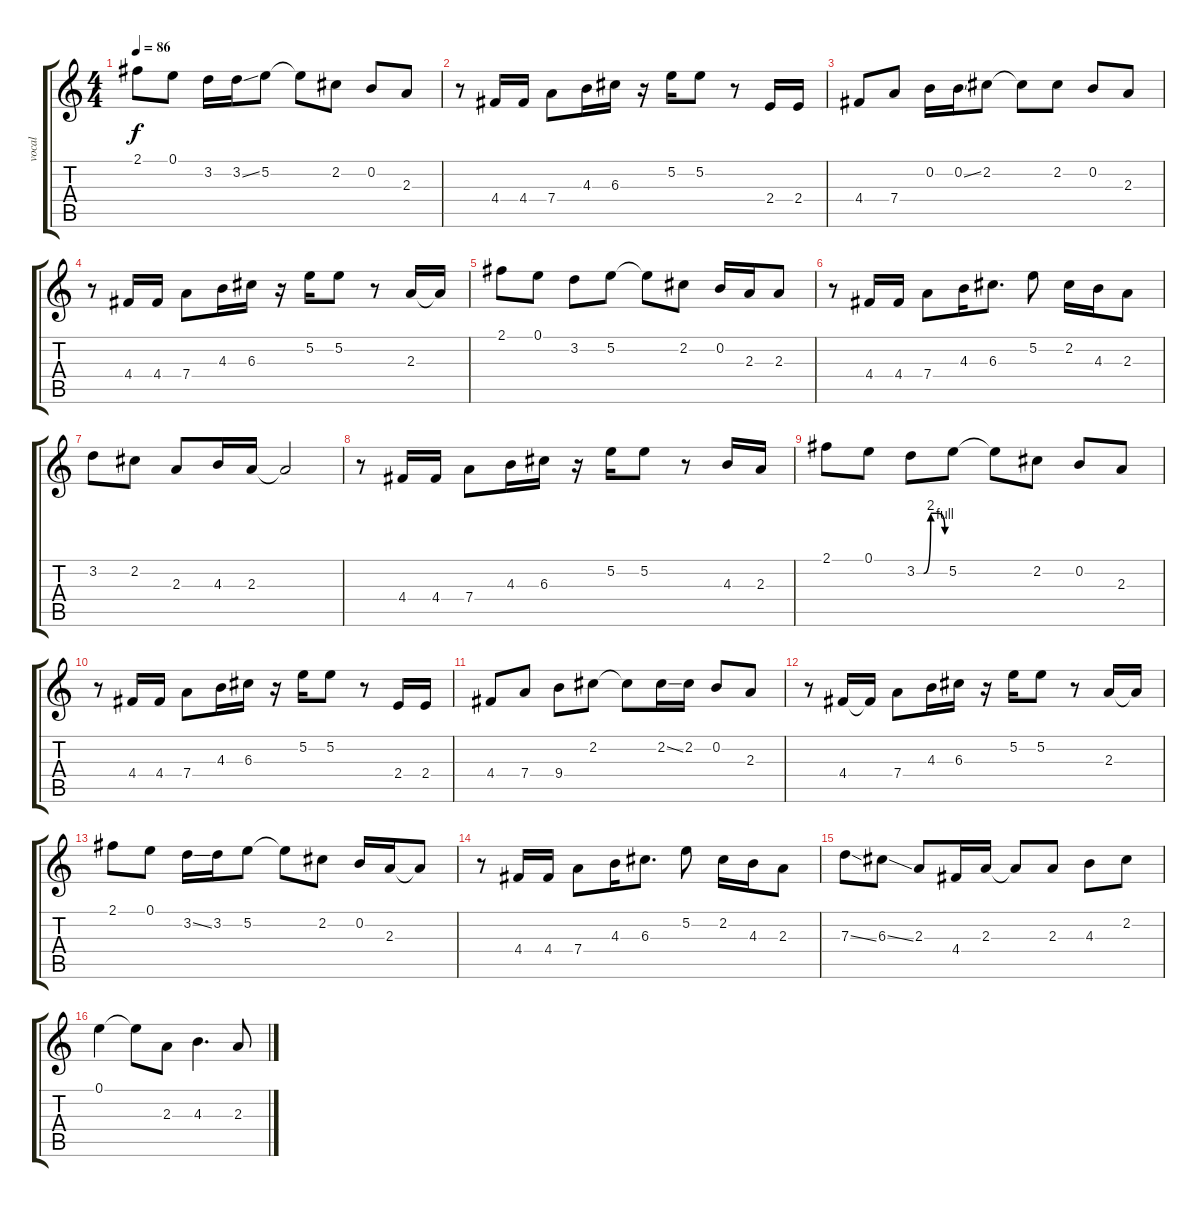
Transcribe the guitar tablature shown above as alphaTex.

\track ("vocal" "vocal") {instrument acousticguitarnylon}
\staff {score tabs}
\tuning (E4 B3 G3 D3 A2 E2) {hide}
\ts (4 4)
\tempo 86
\clef g2
\ks c
2.1.8{dy f} 0.1.8 3.2.16 3.2{ss}.16 5.2.8 5.2{t}.8 2.2.8 0.2.8 2.3.8 |
r.8 4.4.16 4.4.16 7.4.8 4.3.16 6.3.16 r.16 5.2.16 5.2.8 r.8 2.4.16 2.4.16 |
4.4.8 7.4.8 0.2.16 0.2{ss}.16 2.2.8 2.2{t}.8 2.2.8 0.2.8 2.3.8 |
r.8 4.4.16 4.4.16 7.4.8 4.3.16 6.3.16 r.16 5.2.16 5.2.8 r.8 2.3.16 2.3{t}.16 |
2.1.8 0.1.8 3.2.8 5.2.8 5.2{t}.8 2.2.8 0.2.16 2.3.16 2.3.8 |
r.8 4.4.16 4.4.16 7.4.8 4.3.16 6.3.8{d} 5.2.8 2.2.16 4.3.16 2.3.8 |
3.2.8 2.2.8 2.3.8 4.3.16 2.3.16 2.3{t}.2 |
r.8 4.4.16 4.4.16 7.4.8 4.3.16 6.3.16 r.16 5.2.16 5.2.8 r.8 4.3.16 2.3.16 |
2.1.8 0.1.8 3.2{be (custom 0 0 15 0 30 8 45 8 60 4)}.8 5.2.8 5.2{t}.8 2.2.8 0.2.8 2.3.8 |
r.8 4.4.16 4.4.16 7.4.8 4.3.16 6.3.16 r.16 5.2.16 5.2.8 r.8 2.4.16 2.4.16 |
4.4.8 7.4.8 9.4.8 2.2.8 2.2{t}.8 2.2{ss}.16 2.2.16 0.2.8 2.3.8 |
r.8 4.4.16 4.4{t}.16 7.4.8 4.3.16 6.3.16 r.16 5.2.16 5.2.8 r.8 2.3.16 2.3{t}.16 |
2.1.8 0.1.8 3.2{ss}.16 3.2.16 5.2.8 5.2{t}.8 2.2.8 0.2.16 2.3.16 2.3{t}.8 |
r.8 4.4.16 4.4.16 7.4.8 4.3.16 6.3.8{d} 5.2.8 2.2.16 4.3.16 2.3.8 |
7.3{ss}.8 6.3{ss}.8 2.3.8 4.4.16 2.3.16 2.3{t}.8 2.3.8 4.3.8 2.2.8 |
\section ("" "")
0.1.4 0.1{t}.8 2.3.8 4.3.4{d} 2.3.8
